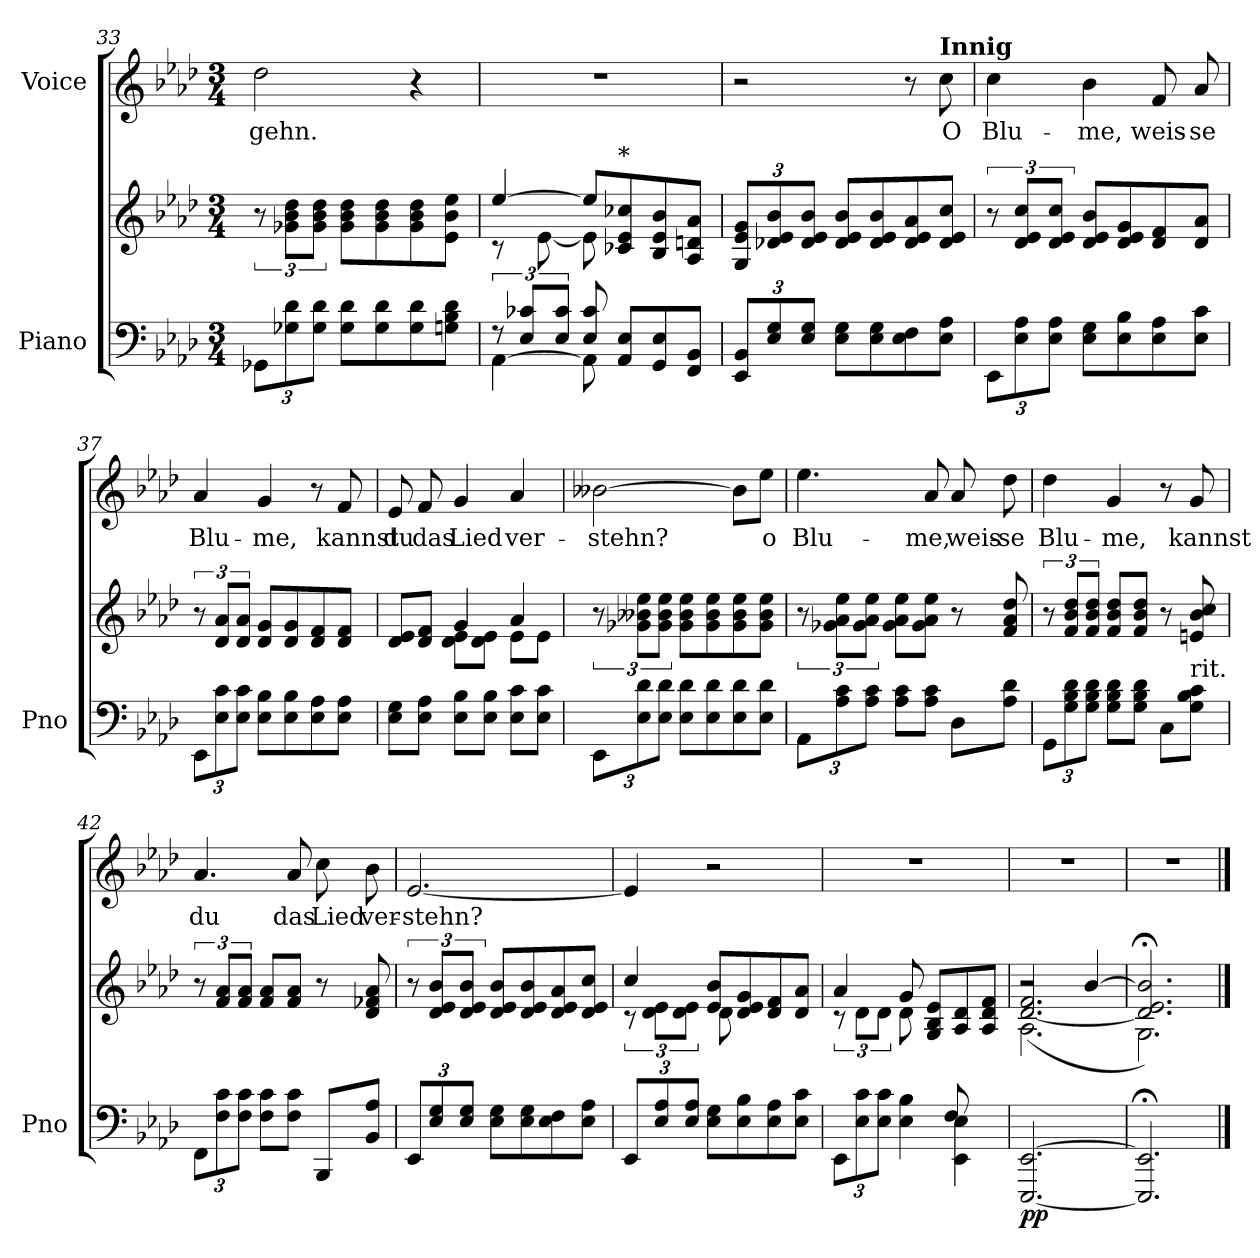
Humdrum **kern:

**kern	**kern	**dynam	**kern	**text
*part2	*part2	*part2	*part1	*part1
*staff3	*staff2	*staff2/3	*staff1	*staff1
*I"Piano	*	*	*I"Voice	*
*I'Pno	*	*	*	*
*clefF4	*clefG2	*	*clefG2	*
*k[b-e-a-d-]	*k[b-e-a-d-]	*	*k[b-e-a-d-]	*
*M3/4	*M3/4	*	*M3/4	*
*Xbrackettup	*	*	*	*
=33	=33	=33	=33	=33
!	!	!	!	!LO:LY:b
12GG-X\L	12r	.	2dd-\	-gehn.
12G-X\ 12d-\	12g-X\ 12b-\ 12dd-\L	.	.	.
12G-\ 12d-\J	12g-\ 12b-\ 12dd-\J	.	.	.
8G-\ 8d-\L	8g-\ 8b-\ 8dd-\L	.	.	.
8G-\ 8d-\	8g-\ 8b-\ 8dd-\	.	.	.
8G-\ 8d-\	8g-\ 8b-\ 8dd-\	.	4r	.
8Gn\ 8B-\ 8d-\J	8e-\ 8b-\ 8ee-\J	.	.	.
!!LO:LB:g=z
=34	=34	=34	=34	=34
*brackettup	*	*	*	*
*^	*^	*	*	*
*	*^	*	*	*	*	*
12r	4ryy	[4AA-\	[4ee-/	8r	.	2.r	.
12E-/ 12c-X/L	.	.	.	.	.	.	.
.	.	.	.	[8e-\	.	.	.
12E-/ 12c-/J	.	.	.	.	.	.	.
8E-/ 8c-/	8AA-\]	2ryy	8ee-/L]	8e-\]	.	.	.
!	!	!	!LO:TX:a:t=*	!	!	!	!
8AA-/ 8E-/L	4.ryy	.	8c-X/ 8e-/ 8cc-i/	4.ryy	.	.	.
8GG/ 8E-/	.	.	8B-/ 8e-/ 8b-/	.	.	.	.
8FF/ 8BB-/J	.	.	8A-/ 8dn/ 8a-/J	.	.	.	.
*v	*v	*v	*	*	*	*	*
*	*v	*v	*	*	*
!!LO:LB:g=z
=35	=35	=35	=35	=35
*	*Xbrackettup	*	*	*
12EE-/ 12BB-/L	12G/ 12e-/ 12g/L	.	2r	.
12E-/ 12G/	12d-X/ 12e-/ 12b-/	.	.	.
12E-/ 12G/J	12d-/ 12e-/ 12b-/J	.	.	.
8E-\ 8G\L	8d-/ 8e-/ 8b-/L	.	.	.
8E-\ 8G\	8d-/ 8e-/ 8b-/	.	.	.
8E-\ 8F\	8d-/ 8e-/ 8a-/	.	8r	.
!	!	!	!LO:TX:a:B:t=Innig	!
!	!	!	!	!LO:LY:b
8E-\ 8A-\J	8d-/ 8e-/ 8cc/J	.	8cc\	O
=36	=36	=36	=36	=36
*Xbrackettup	*brackettup	*	*	*
!	!	!	!	!LO:LY:b
12EE-\L	12r	.	4cc\	Blu-
12E-\ 12A-\	12d-/ 12e-/ 12cc/L	.	.	.
12E-\ 12A-\J	12d-/ 12e-/ 12cc/J	.	.	.
!	!	!	!	!LO:LY:b
8E-\ 8G\L	8d-/ 8e-/ 8b-/L	.	4b-\	-me,
8E-\ 8B-\	8d-/ 8e-/ 8g/	.	.	.
!	!	!	!	!LO:LY:b
8E-\ 8A-\	8d-/ 8f/	.	8f/	weis-
!	!	!	!	!LO:LY:b
8E-\ 8c\J	8d-/ 8a-/J	.	8a-/	-se
=37	=37	=37	=37	=37
!	!	!	!	!LO:LY:b
12EE-\L	12r	.	4a-/	Blu-
12E-\ 12c\	12d-/ 12a-/L	.	.	.
12E-\ 12c\J	12d-/ 12a-/J	.	.	.
!	!	!	!	!LO:LY:b
8E-\ 8B-\L	8d-/ 8g/L	.	4g/	-me,
8E-\ 8B-\	8d-/ 8g/	.	.	.
8E-\ 8A-\	8d-/ 8f/	.	8r	.
!	!	!	!	!LO:LY:b
8E-\ 8A-\J	8d-/ 8f/J	.	8f/	kannst
=38	=38	=38	=38	=38
*	*^	*	*	*
!	!	!	!	!	!LO:LY:b
8E-\ 8G\L	8d-/ 8e-/L	4ryy	.	8e-/	du
!	!	!	!	!	!LO:LY:b
8E-\ 8A-\J	8d-/ 8f/J	.	.	8f/	das
!	!	!	!	!	!LO:LY:b
8E-\ 8B-\L	4g/	8d-\ 8e-\L	.	4g/	Lied
8E-\ 8B-\J	.	8d-\ 8e-\J	.	.	.
!	!	!	!	!	!LO:LY:b
8E-\ 8c\L	4a-/	8e-\L	.	4a-/	ver-
8E-\ 8c\J	.	8e-\J	.	.	.
*	*v	*v	*	*	*
=39	=39	=39	=39	=39
*brackettup	*	*	*	*
*	*^	*	*	*
!	!	!	!	!	!LO:LY:b
*	*v	*v	*	*	*
12EE-/L	12r	.	[2b--X\	-stehn?
12E-\ 12d-\	12g-X\ 12b--X\ 12ee-\L	.	.	.
12E-\ 12d-\J	12g-\ 12b--\ 12ee-\J	.	.	.
8E-\ 8d-\L	8g-\ 8b--\ 8ee-\L	.	.	.
8E-\ 8d-\	8g-\ 8b--\ 8ee-\	.	.	.
8E-\ 8d-\	8g-\ 8b--\ 8ee-\	.	8b--\L]	.
!	!	!	!	!LO:LY:b
8E-\ 8d-\J	8g-\ 8b--\ 8ee-\J	.	8ee-\J	o
!!LO:PB:g=z
=40	=40	=40	=40	=40
*Xbrackettup	*	*	*	*
!	!	!	!	!LO:LY:b
12AA-\L	12r	.	4.ee-\	Blu-
12A-\ 12c\	12g-X\ 12a-\ 12ee-\L	.	.	.
12A-\ 12c\J	12g-\ 12a-\ 12ee-\J	.	.	.
8A-\ 8c\L	8g-\ 8a-\ 8ee-\L	.	.	.
!	!	!	!	!LO:LY:b
8A-\ 8c\J	8g-\ 8a-\ 8ee-\J	.	8a-/	-me,
!	!	!	!	!LO:LY:b
8D-\L	8r	.	8a-/	weis-
!	!	!	!	!LO:LY:b
8A-\ 8d-\J	8f/ 8a-/ 8dd-/	.	8dd-\	-se
!!LO:LB:g=z
=41	=41	=41	=41	=41
!	!	!	!	!LO:LY:b
12GG\L	12r	.	4dd-\	Blu-
12G\ 12B-\ 12d-\	12f/ 12b-/ 12dd-/L	.	.	.
12G\ 12B-\ 12d-\J	12f/ 12b-/ 12dd-/J	.	.	.
!	!	!	!	!LO:LY:b
8G\ 8B-\ 8d-\L	8f/ 8b-/ 8dd-/L	.	4g/	-me,
8G\ 8B-\ 8d-\J	8f/ 8b-/ 8dd-/J	.	.	.
8C\L	8r	.	8r	.
!LO:TX:a:t=rit.	!	!	!	!
!	!	!	!	!LO:LY:b
8G\ 8B-\ 8c\J	8en/ 8b-/ 8cc/	.	8g/	kannst
=42	=42	=42	=42	=42
!	!	!	!	!LO:LY:b
12FF\L	12r	.	4.a-/	du
12F\ 12c\	12f/ 12a-/L	.	.	.
12F\ 12c\J	12f/ 12a-/J	.	.	.
8F\ 8c\L	8f/ 8a-/L	.	.	.
!	!	!	!	!LO:LY:b
8F\ 8c\J	8f/ 8a-/J	.	8a-/	das
!	!	!	!	!LO:LY:b
8BBB-/L	8r	.	8cc\	Lied
!	!	!	!	!LO:LY:b
8BB-/ 8A-/J	8d-/ 8f-X/ 8a-/	.	8b-\	ver-
=43	=43	=43	=43	=43
*brackettup	*	*	*	*
!	!	!	!	!LO:LY:b
12EE-/L	12r	.	[2.e-/	-stehn?
12E-/ 12G/	12d-/ 12e-/ 12b-/L	.	.	.
12E-/ 12G/J	12d-/ 12e-/ 12b-/J	.	.	.
8E-\ 8G\L	8d-/ 8e-/ 8b-/L	.	.	.
8E-\ 8G\	8d-/ 8e-/ 8b-/	.	.	.
8E-\ 8F\	8d-/ 8e-/ 8a-/	.	.	.
8E-\ 8A-\J	8d-/ 8e-/ 8cc/J	.	.	.
=44	=44	=44	=44	=44
*	*^	*	*	*
12EE-/L	4cc/	12r	.	4e-/]	.
12E-/ 12A-/	.	12d-\ 12e-\L	.	.	.
12E-/ 12A-/J	.	12d-\ 12e-\J	.	.	.
8E-\ 8G\L	8e-/ 8b-/L	8d-\	.	2r	.
8E-\ 8B-\	8d-/ 8e-/ 8g/	8ryy	.	.	.
8E-\ 8A-\	8d-/ 8f/	4ryy	.	.	.
8E-\ 8c\J	8d-/ 8a-/J	.	.	.	.
=45	=45	=45	=45	=45	=45
*Xbrackettup	*	*	*	*	*
*^	*	*	*	*	*
12EE-\L	4ryy	4a-/	12r	.	2.r	.
12E-\ 12c\	.	.	12d-\L	.	.	.
12E-\ 12c\J	.	.	12d-\J	.	.	.
4E-\ 4B-\	4ryy	8g/	8d-\	.	.	.
.	.	8G/ 8B-/ 8e-/L	8ryy	.	.	.
4EE-\ 4E-\	8F/	8A-/ 8d-/	4ryy	.	.	.
.	8ryy	8A-/ 8d-/ 8f/J	.	.	.	.
!!LO:LB:g=z
=46	=46	=46	=46	=46	=46	=46
*	*	*	*^	*	*	*
!	!	!	!	!	!LO:DY:b=2	!	!
*v	*v	*	*	*	*	*	*
[2.EEE-/ [2.EE-/	2r	([2.d-/ 2.f/	2.A-\	pp	2.r	.
.	[4b-/	.	.	.	.	.
*	*	*v	*v	*	*	*
=47	=47	=47	=47	=47	=47
2.EEE-/]; 2.EE-/];	2.d-/];< 2.e-/;< 2.b-/];<)	2.G\	.	2.r	.
*	*v	*v	*	*	*
==	==	==	==	==
*-	*-	*-	*-	*-
